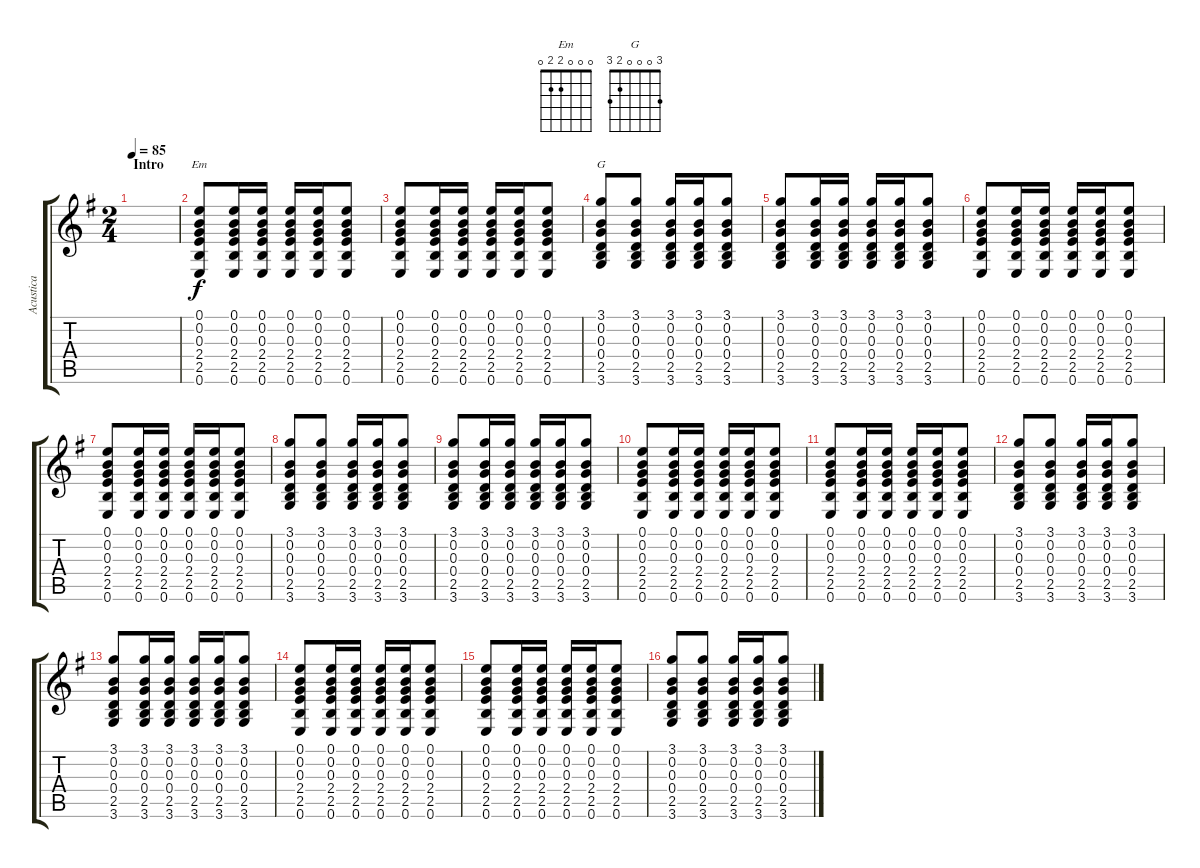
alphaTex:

\track ("Acustica" "Acustica") {instrument acousticguitarsteel}
\staff {score tabs}
\tuning (E4 B3 G3 D3 A2 E2) {hide}
\chord ("Em" 0 0 0 2 2 0)
\chord ("G" 3 0 0 0 2 3)
\ts (2 4)
\section ("" "Intro")
\tempo 85
\clef g2
\ks g
|
(0.1 0.2 0.3 2.4 2.5 0.6).8{ch "Em"} (0.1 0.2 0.3 2.4 2.5 0.6).16 (0.1 0.2 0.3 2.4 2.5 0.6).16 (0.1 0.2 0.3 2.4 2.5 0.6).16 (0.1 0.2 0.3 2.4 2.5 0.6).16 (0.1 0.2 0.3 2.4 2.5 0.6).8 |
(0.1 0.2 0.3 2.4 2.5 0.6).8 (0.1 0.2 0.3 2.4 2.5 0.6).16 (0.1 0.2 0.3 2.4 2.5 0.6).16 (0.1 0.2 0.3 2.4 2.5 0.6).16 (0.1 0.2 0.3 2.4 2.5 0.6).16 (0.1 0.2 0.3 2.4 2.5 0.6).8 |
(3.1 0.2 0.3 0.4 2.5 3.6).8{ch "G"} (3.1 0.2 0.3 0.4 2.5 3.6).8 (3.1 0.2 0.3 0.4 2.5 3.6).16 (3.1 0.2 0.3 0.4 2.5 3.6).16 (3.1 0.2 0.3 0.4 2.5 3.6).8 |
(3.1 0.2 0.3 0.4 2.5 3.6).8 (3.1 0.2 0.3 0.4 2.5 3.6).16 (3.1 0.2 0.3 0.4 2.5 3.6).16 (3.1 0.2 0.3 0.4 2.5 3.6).16 (3.1 0.2 0.3 0.4 2.5 3.6).16 (3.1 0.2 0.3 0.4 2.5 3.6).8 |
(0.1 0.2 0.3 2.4 2.5 0.6).8 (0.1 0.2 0.3 2.4 2.5 0.6).16 (0.1 0.2 0.3 2.4 2.5 0.6).16 (0.1 0.2 0.3 2.4 2.5 0.6).16 (0.1 0.2 0.3 2.4 2.5 0.6).16 (0.1 0.2 0.3 2.4 2.5 0.6).8 |
(0.1 0.2 0.3 2.4 2.5 0.6).8 (0.1 0.2 0.3 2.4 2.5 0.6).16 (0.1 0.2 0.3 2.4 2.5 0.6).16 (0.1 0.2 0.3 2.4 2.5 0.6).16 (0.1 0.2 0.3 2.4 2.5 0.6).16 (0.1 0.2 0.3 2.4 2.5 0.6).8 |
(3.1 0.2 0.3 0.4 2.5 3.6).8 (3.1 0.2 0.3 0.4 2.5 3.6).8 (3.1 0.2 0.3 0.4 2.5 3.6).16 (3.1 0.2 0.3 0.4 2.5 3.6).16 (3.1 0.2 0.3 0.4 2.5 3.6).8 |
(3.1 0.2 0.3 0.4 2.5 3.6).8 (3.1 0.2 0.3 0.4 2.5 3.6).16 (3.1 0.2 0.3 0.4 2.5 3.6).16 (3.1 0.2 0.3 0.4 2.5 3.6).16 (3.1 0.2 0.3 0.4 2.5 3.6).16 (3.1 0.2 0.3 0.4 2.5 3.6).8 |
(0.1 0.2 0.3 2.4 2.5 0.6).8 (0.1 0.2 0.3 2.4 2.5 0.6).16 (0.1 0.2 0.3 2.4 2.5 0.6).16 (0.1 0.2 0.3 2.4 2.5 0.6).16 (0.1 0.2 0.3 2.4 2.5 0.6).16 (0.1 0.2 0.3 2.4 2.5 0.6).8 |
(0.1 0.2 0.3 2.4 2.5 0.6).8 (0.1 0.2 0.3 2.4 2.5 0.6).16 (0.1 0.2 0.3 2.4 2.5 0.6).16 (0.1 0.2 0.3 2.4 2.5 0.6).16 (0.1 0.2 0.3 2.4 2.5 0.6).16 (0.1 0.2 0.3 2.4 2.5 0.6).8 |
(3.1 0.2 0.3 0.4 2.5 3.6).8 (3.1 0.2 0.3 0.4 2.5 3.6).8 (3.1 0.2 0.3 0.4 2.5 3.6).16 (3.1 0.2 0.3 0.4 2.5 3.6).16 (3.1 0.2 0.3 0.4 2.5 3.6).8 |
(3.1 0.2 0.3 0.4 2.5 3.6).8 (3.1 0.2 0.3 0.4 2.5 3.6).16 (3.1 0.2 0.3 0.4 2.5 3.6).16 (3.1 0.2 0.3 0.4 2.5 3.6).16 (3.1 0.2 0.3 0.4 2.5 3.6).16 (3.1 0.2 0.3 0.4 2.5 3.6).8 |
(0.1 0.2 0.3 2.4 2.5 0.6).8 (0.1 0.2 0.3 2.4 2.5 0.6).16 (0.1 0.2 0.3 2.4 2.5 0.6).16 (0.1 0.2 0.3 2.4 2.5 0.6).16 (0.1 0.2 0.3 2.4 2.5 0.6).16 (0.1 0.2 0.3 2.4 2.5 0.6).8 |
(0.1 0.2 0.3 2.4 2.5 0.6).8 (0.1 0.2 0.3 2.4 2.5 0.6).16 (0.1 0.2 0.3 2.4 2.5 0.6).16 (0.1 0.2 0.3 2.4 2.5 0.6).16 (0.1 0.2 0.3 2.4 2.5 0.6).16 (0.1 0.2 0.3 2.4 2.5 0.6).8 |
(3.1 0.2 0.3 0.4 2.5 3.6).8 (3.1 0.2 0.3 0.4 2.5 3.6).8 (3.1 0.2 0.3 0.4 2.5 3.6).16 (3.1 0.2 0.3 0.4 2.5 3.6).16 (3.1 0.2 0.3 0.4 2.5 3.6).8
